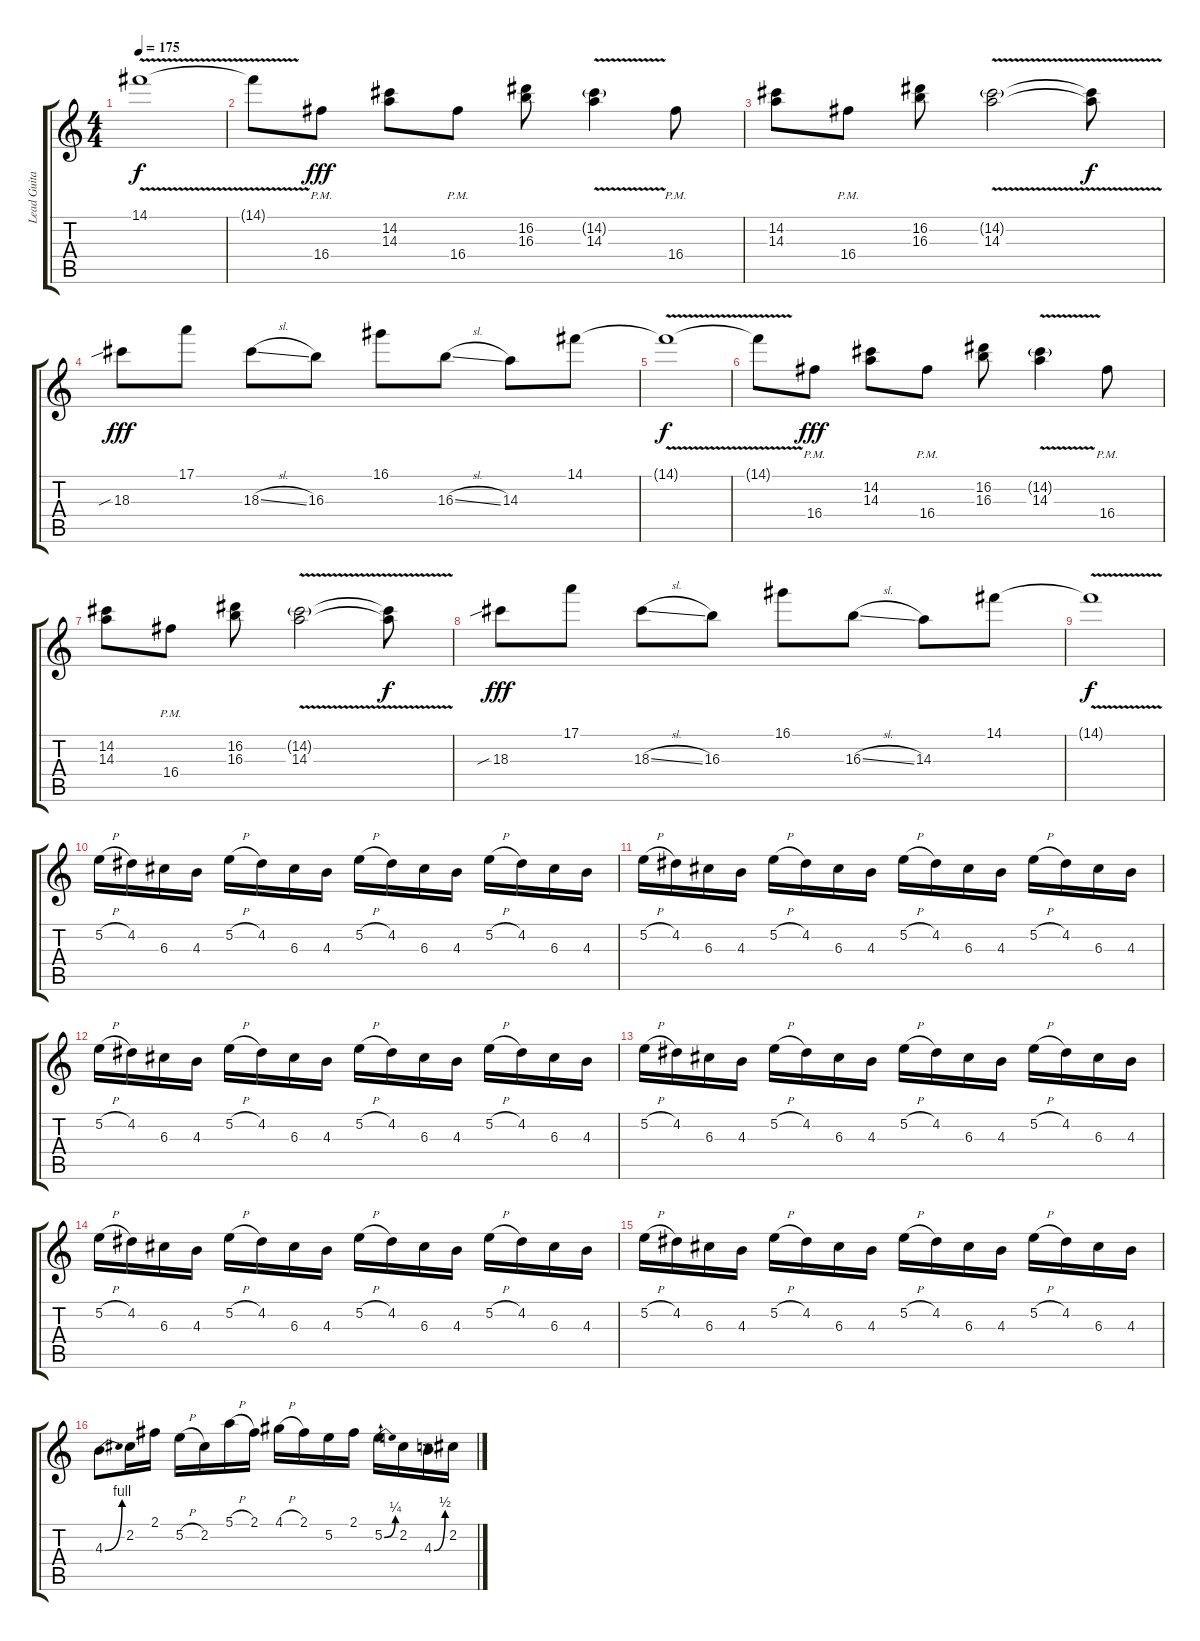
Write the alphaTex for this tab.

\track ("Lead Guitar" "Lead Guita") {instrument distortionguitar}
\staff {score tabs}
\tuning (E4 B3 G3 D3 A2 E2) {hide}
\ts (4 4)
\tempo 175
\clef g2
\ks c
14.1{v t}.1{dy f} |
14.1{t}.8{volume 16} 16.4{pm}.8{dy fff} (14.2 14.3).8 16.4{pm}.8 (16.2 16.3).8 (14.2{g} 14.3{v}).4 16.4{pm}.8 |
(14.2 14.3).8 16.4{pm}.8 (16.2 16.3).8 (14.2{g} 14.3{v}).2 (14.2{t} 14.3{t}).8{dy f} |
18.3{sib}.8{dy fff} 17.1.8 18.3{sl}.8 16.3.8 16.1.8 16.3{sl}.8 14.3.8 14.1.8 |
14.1{v t}.1{dy f} |
14.1{t}.8{volume 16} 16.4{pm}.8{dy fff} (14.2 14.3).8 16.4{pm}.8 (16.2 16.3).8 (14.2{g} 14.3{v}).4 16.4{pm}.8 |
(14.2 14.3).8 16.4{pm}.8 (16.2 16.3).8 (14.2{g} 14.3{v}).2 (14.2{t} 14.3{t}).8{dy f} |
18.3{sib}.8{dy fff} 17.1.8 18.3{sl}.8 16.3.8 16.1.8 16.3{sl}.8 14.3.8 14.1.8 |
14.1{v t}.1{dy f} |
5.2{h}.16{volume 16} 4.2.16 6.3.16 4.3.16 5.2{h}.16 4.2.16 6.3.16 4.3.16 5.2{h}.16 4.2.16 6.3.16 4.3.16 5.2{h}.16 4.2.16 6.3.16 4.3.16 |
5.2{h}.16{volume 16} 4.2.16 6.3.16 4.3.16 5.2{h}.16 4.2.16 6.3.16 4.3.16 5.2{h}.16 4.2.16 6.3.16 4.3.16 5.2{h}.16 4.2.16 6.3.16 4.3.16 |
5.2{h}.16{volume 16} 4.2.16 6.3.16 4.3.16 5.2{h}.16 4.2.16 6.3.16 4.3.16 5.2{h}.16 4.2.16 6.3.16 4.3.16 5.2{h}.16 4.2.16 6.3.16 4.3.16 |
5.2{h}.16{volume 16} 4.2.16 6.3.16 4.3.16 5.2{h}.16 4.2.16 6.3.16 4.3.16 5.2{h}.16 4.2.16 6.3.16 4.3.16 5.2{h}.16 4.2.16 6.3.16 4.3.16 |
5.2{h}.16{volume 16} 4.2.16 6.3.16 4.3.16 5.2{h}.16 4.2.16 6.3.16 4.3.16 5.2{h}.16 4.2.16 6.3.16 4.3.16 5.2{h}.16 4.2.16 6.3.16 4.3.16 |
5.2{h}.16{volume 16} 4.2.16 6.3.16 4.3.16 5.2{h}.16 4.2.16 6.3.16 4.3.16 5.2{h}.16 4.2.16 6.3.16 4.3.16 5.2{h}.16 4.2.16 6.3.16 4.3.16 |
4.3{be (bend 0 0 60 4)}.8 2.2.16 2.1.16 5.2{h}.16 2.2.16 5.1{h}.16 2.1.16 4.1{h}.16 2.1.16 5.2.16 2.1.16 5.2{be (bend 0 0 60 1)}.16 2.2.16 4.3{be (bend 0 0 60 2)}.16 2.2.16
